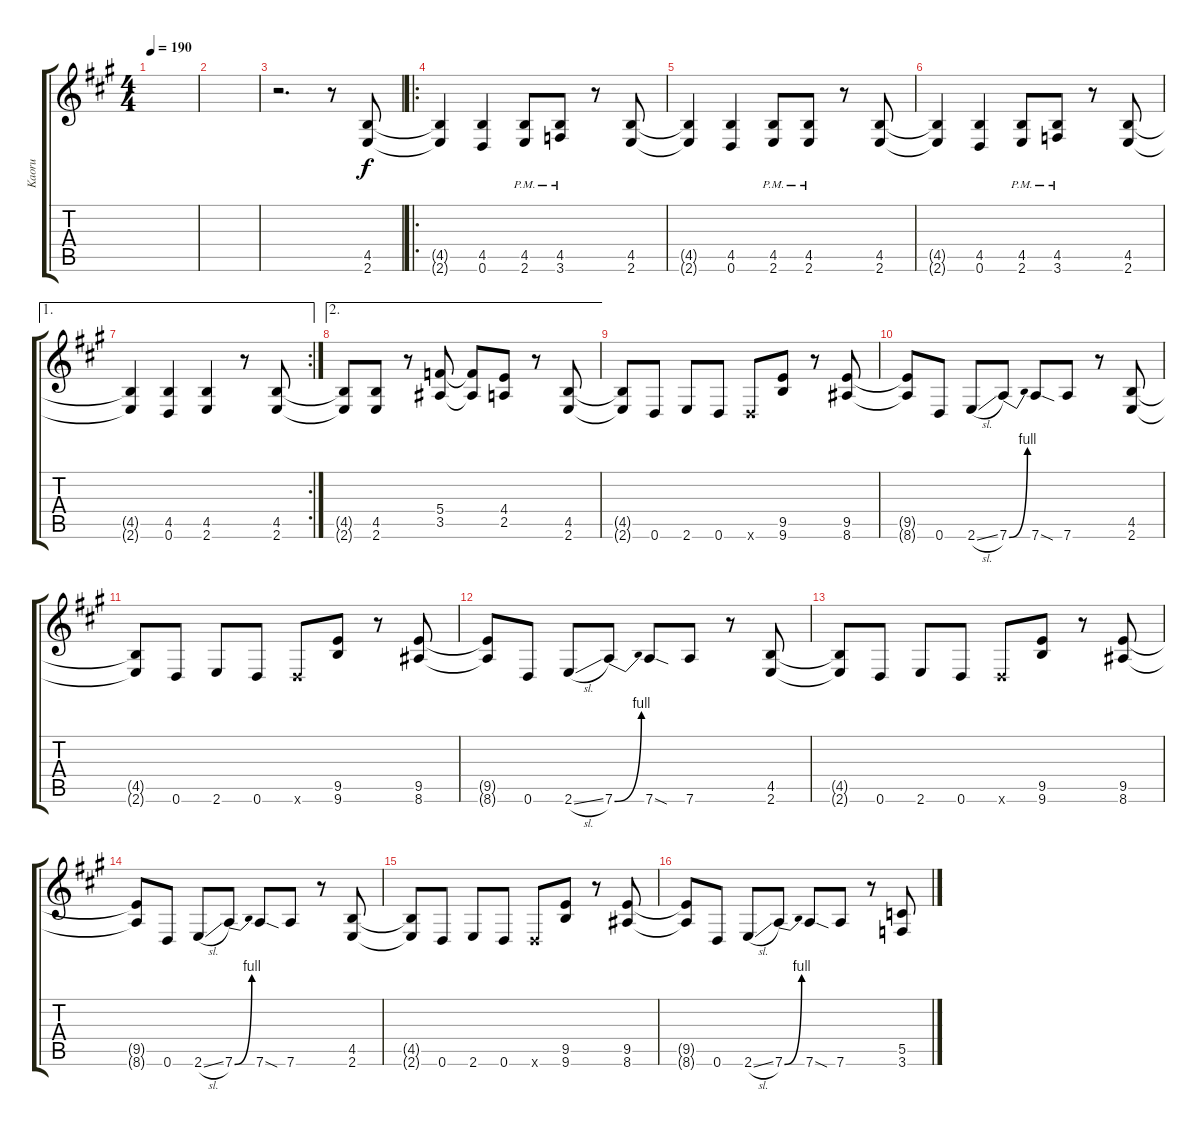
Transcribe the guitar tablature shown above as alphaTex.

\track ("Kaoru" "Kaoru") {instrument distortionguitar}
\staff {score tabs}
\tuning (D4 A3 F3 C3 G2 D2) {hide}
\ts (4 4)
\tempo 190
\clef g2
\ks a
|
|
r.2{d} r.8 (4.5 2.6).8 |
\ro
(4.5{t} 2.6{t}).4 (4.5 0.6).4 (4.5{pm} 2.6{pm}).8 (4.5{pm} 3.6{pm}).8 r.8 (4.5 2.6).8 |
(4.5{t} 2.6{t}).4 (4.5 0.6).4 (4.5{pm} 2.6{pm}).8 (4.5{pm} 2.6{pm}).8 r.8 (4.5 2.6).8 |
(4.5{t} 2.6{t}).4 (4.5 0.6).4 (4.5{pm} 2.6{pm}).8 (4.5{pm} 3.6{pm}).8 r.8 (4.5 2.6).8 |
\ae 1
\rc 2
(4.5{t} 2.6{t}).4 (4.5 0.6).4 (4.5 2.6).4 r.8 (4.5 2.6).8 |
\ae 2
(4.5{t} 2.6{t}).8 (4.5 2.6).8 r.8 (5.4 3.5).8 (5.4{t} 3.5{t}).8 (4.4 2.5).8 r.8 (4.5 2.6).8 |
(4.5{t} 2.6{t}).8 0.6.8 2.6.8 0.6.8 0.6{x}.8 (9.5 9.6).8 r.8 (9.5 8.6).8 |
(9.5{t} 8.6{t}).8 0.6.8 2.6{sl}.8 7.6{be (bend 0 0 60 4)}.8 7.6{sod}.8 7.6.8 r.8 (4.5 2.6).8 |
(4.5{t} 2.6{t}).8 0.6.8 2.6.8 0.6.8 0.6{x}.8 (9.5 9.6).8 r.8 (9.5 8.6).8 |
(9.5{t} 8.6{t}).8 0.6.8 2.6{sl}.8 7.6{be (bend 0 0 60 4)}.8 7.6{sod}.8 7.6.8 r.8 (4.5 2.6).8 |
(4.5{t} 2.6{t}).8 0.6.8 2.6.8 0.6.8 0.6{x}.8 (9.5 9.6).8 r.8 (9.5 8.6).8 |
(9.5{t} 8.6{t}).8 0.6.8 2.6{sl}.8 7.6{be (bend 0 0 60 4)}.8 7.6{sod}.8 7.6.8 r.8 (4.5 2.6).8 |
(4.5{t} 2.6{t}).8 0.6.8 2.6.8 0.6.8 0.6{x}.8 (9.5 9.6).8 r.8 (9.5 8.6).8 |
(9.5{t} 8.6{t}).8 0.6.8 2.6{sl}.8 7.6{be (bend 0 0 60 4)}.8 7.6{sod}.8 7.6.8 r.8 (5.5 3.6).8
